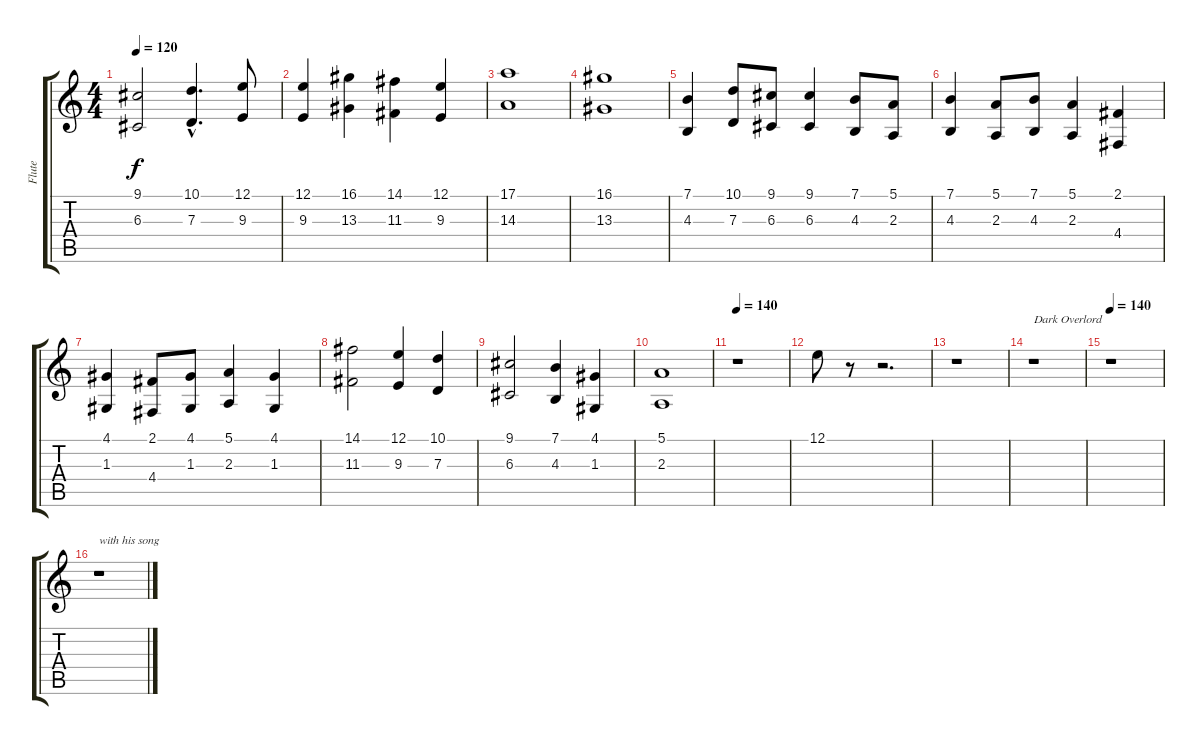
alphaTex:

\track ("Flute" "Flute") {instrument flute}
\staff {score tabs}
\tuning (E4 B3 G3 D3 A2 E2) {hide}
\ts (4 4)
\tempo 120
\clef g2
\ks c
(9.1 6.3).2{dy f} (10.1{hac} 7.3{hac}).4{d} (12.1 9.3).8 |
(12.1 9.3).4 (16.1 13.3).4 (14.1 11.3).4 (12.1 9.3).4 |
(17.1 14.3).1 |
(16.1 13.3).1 |
(7.1 4.3).4 (10.1 7.3).8 (9.1 6.3).8 (9.1 6.3).4 (7.1 4.3).8 (5.1 2.3).8 |
(7.1 4.3).4 (5.1 2.3).8 (7.1 4.3).8 (5.1 2.3).4 (2.1 4.4).4 |
(4.1 1.3).4 (2.1 4.4).8 (4.1 1.3).8 (5.1 2.3).4 (4.1 1.3).4 |
(14.1 11.3).2 (12.1 9.3).4 (10.1 7.3).4 |
(9.1 6.3).2 (7.1 4.3).4 (4.1 1.3).4 |
(5.1 2.3).1 |
\tempo 140
r.1 |
12.1.8 r.8 r.2{d} |
r.1 |
r.1{txt "Dark Overlord"} |
\tempo 140
r.1 |
r.1{txt "with his song"}
